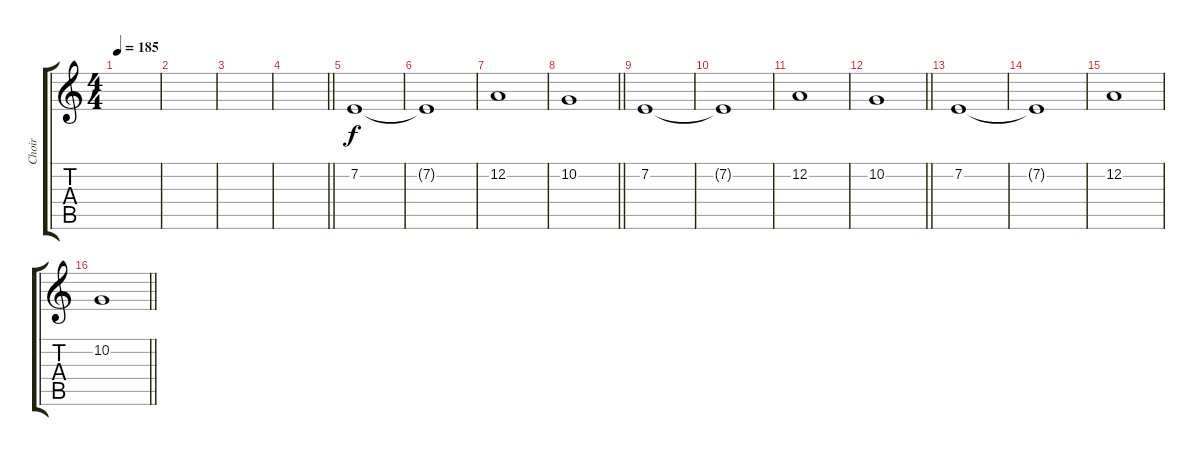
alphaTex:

\track ("Choir" "Choir") {instrument pad4choir}
\staff {score tabs}
\tuning (D4 A3 F3 C3 G2 D2) {hide}
\ts (4 4)
\section ("" "")
\tempo 185
\clef g2
\ks c
|
|
|
\barLineRight lightlight
|
\section ("" "")
7.2.1 |
7.2{t}.1 |
12.2.1 |
\barLineRight lightlight
10.2.1 |
7.2.1 |
7.2{t}.1 |
12.2.1 |
\barLineRight lightlight
10.2.1 |
7.2.1 |
7.2{t}.1 |
12.2.1 |
\barLineRight lightlight
10.2.1
